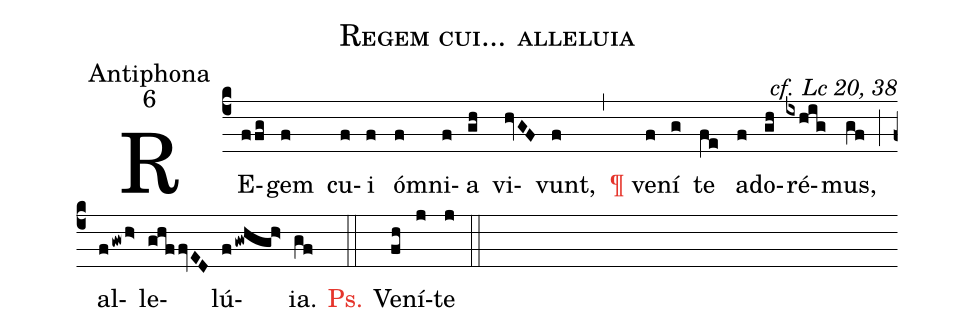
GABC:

name:Regem cui... alleluia;
office-part:Antiphona;
mode:6;
commentary:cf. Lc 20, 38;
%%
(c4) RE(ffg)gem(f) cu(f)i(f) óm(f)ni(f)a(gh) vi(hvGF)vunt,(f) (,) <c><v>\P</v></c> ve(f)ní(g)
te(fe) ad(f)o(gh)ré(ixhig)mus,(gf) (;) al(fgw/h>)le(ghffvED)lú(fgwhgh>)ia.(gf) <c>Ps.</c>(::) Ve(fh)ní(j)te(j) (::)
